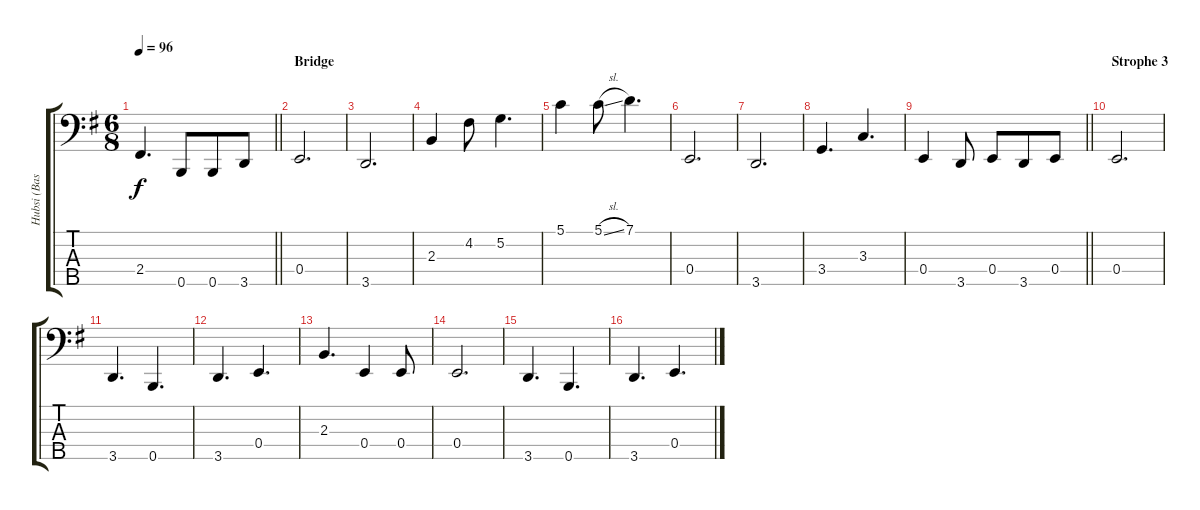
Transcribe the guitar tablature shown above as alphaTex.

\track ("Hubsi (Bass)" "Hubsi (Bas") {instrument electricbassfinger}
\staff {score tabs}
\tuning (G2 D2 A1 E1 B0) {hide}
\ts (6 8)
\tempo 96
\clef f4
\barLineRight lightlight
\ks g
2.4.4{d dy f} 0.5.8 0.5.8 3.5.8 |
\section ("" "Bridge")
0.4.2{d} |
3.5.2{d} |
2.3.4 4.2.8 5.2.4{d} |
5.1.4 5.1{sl}.8 7.1.4{d} |
0.4.2{d} |
3.5.2{d} |
3.4.4{d} 3.3.4{d} |
\barLineRight lightlight
0.4.4 3.5.8 0.4.8 3.5.8 0.4.8 |
\section ("" "Strophe 3")
0.4.2{d} |
3.5.4{d} 0.5.4{d} |
3.5.4{d} 0.4.4{d} |
2.3.4{d} 0.4.4 0.4.8 |
0.4.2{d} |
3.5.4{d} 0.5.4{d} |
3.5.4{d} 0.4.4{d}
